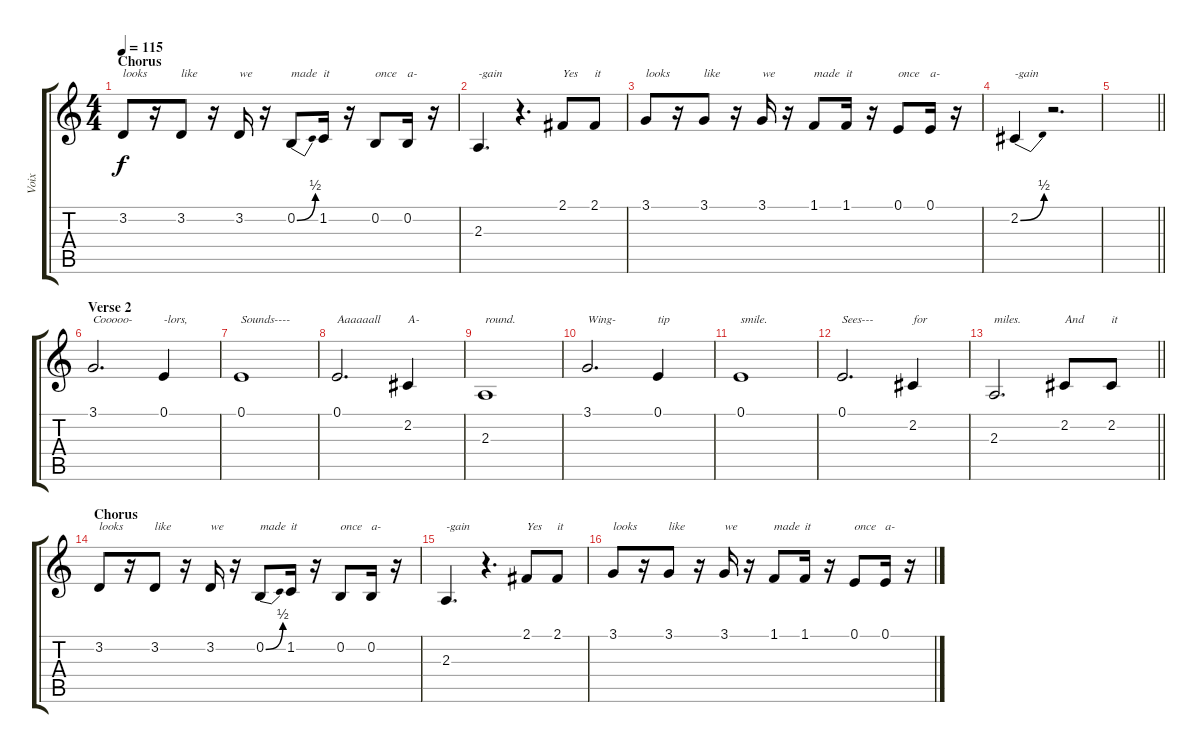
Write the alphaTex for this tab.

\track ("Voix" "Voix") {instrument tenorsax}
\staff {score tabs}
\tuning (E4 B3 G3 D3 A2 E2) {hide}
\ts (4 4)
\section ("" "Chorus")
\tempo 115
\clef g2
\ks c
3.2.8{txt "looks" dy f} r.16 3.2.8{txt "like"} r.16 3.2.16{txt "we"} r.16 0.2{be (bend 0 0 60 2)}.8{txt "made"} 1.2.16{txt "it"} r.16 0.2.8{txt "once"} 0.2.16{txt "a-"} r.16 |
2.3.4{d txt "-gain"} r.4{d} 2.1.8{txt "Yes"} 2.1.8{txt "it"} |
3.1.8{txt "looks"} r.16 3.1.8{txt "like"} r.16 3.1.16{txt "we"} r.16 1.1.8{txt "made"} 1.1.16{txt "it"} r.16 0.1.8{txt "once"} 0.1.16{txt "a-"} r.16 |
2.2{be (bend 0 0 60 2)}.4{txt "-gain"} r.2{d} |
\barLineRight lightlight
|
\section ("" "Verse 2")
3.1.2{d txt "Cooooo-"} 0.1.4{txt "-lors,"} |
0.1.1{txt "Sounds----"} |
0.1.2{d txt "Aaaaaall"} 2.2.4{txt "A-"} |
2.3.1{txt "round."} |
3.1.2{d txt "Wing-"} 0.1.4{txt "tip"} |
0.1.1{txt "smile."} |
0.1.2{d txt "Sees---"} 2.2.4{txt "for"} |
\barLineRight lightlight
2.3.2{d txt "miles."} 2.2.8{txt "And"} 2.2.8{txt "it"} |
\section ("" "Chorus")
3.2.8{txt "looks"} r.16 3.2.8{txt "like"} r.16 3.2.16{txt "we"} r.16 0.2{be (bend 0 0 60 2)}.8{txt "made"} 1.2.16{txt "it"} r.16 0.2.8{txt "once"} 0.2.16{txt "a-"} r.16 |
2.3.4{d txt "-gain"} r.4{d} 2.1.8{txt "Yes"} 2.1.8{txt "it"} |
3.1.8{txt "looks"} r.16 3.1.8{txt "like"} r.16 3.1.16{txt "we"} r.16 1.1.8{txt "made"} 1.1.16{txt "it"} r.16 0.1.8{txt "once"} 0.1.16{txt "a-"} r.16
